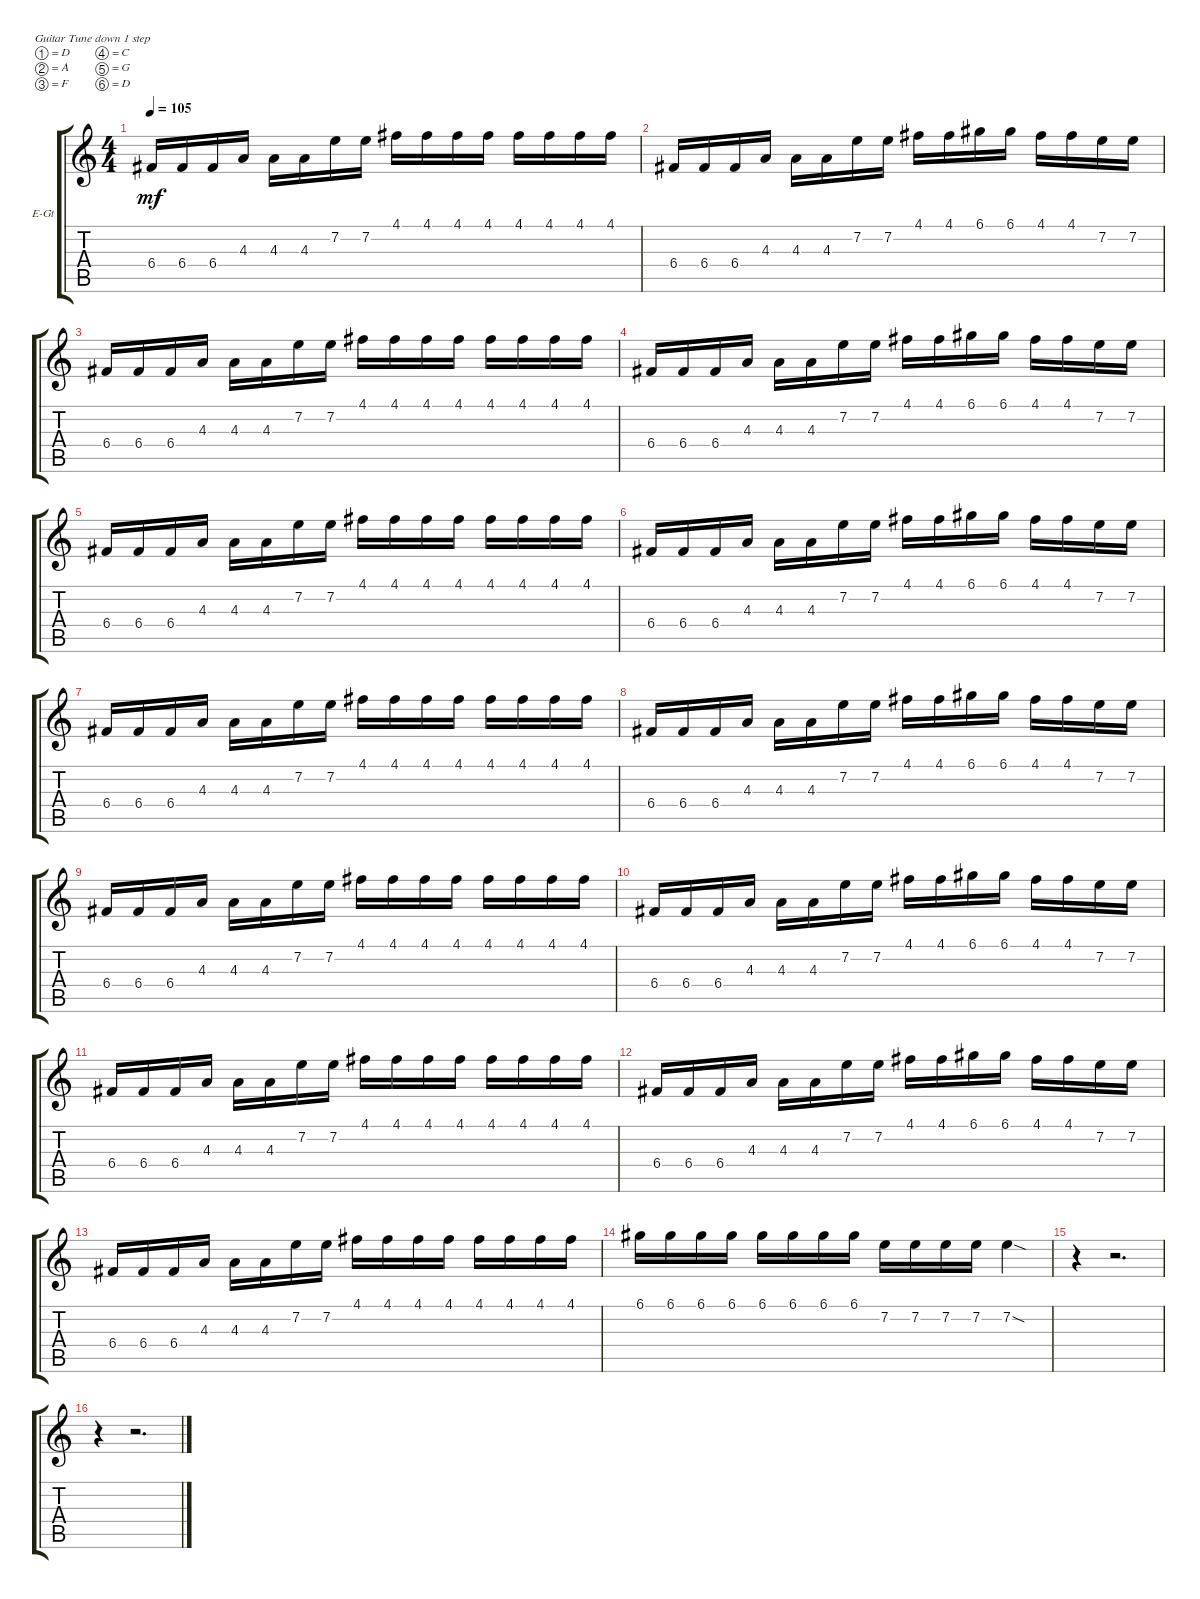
\bracketExtendMode groupsimilarinstruments
\firstSystemTrackNameOrientation horizontal
\otherSystemsTrackNameOrientation horizontal
\track ("Electric Guitar" "E-Gt") {instrument distortionguitar}
\staff {score tabs}
\tuning (D4 A3 F3 C3 G2 D2)
\ts (4 4)
\tempo 105
\clef g2
\ks c
6.4.16{dy mf} 6.4.16 6.4.16 4.3.16 4.3.16 4.3.16 7.2.16 7.2.16 4.1.16 4.1.16 4.1.16 4.1.16 4.1.16 4.1.16 4.1.16 4.1.16 |
6.4.16 6.4.16 6.4.16 4.3.16 4.3.16 4.3.16 7.2.16 7.2.16 4.1.16 4.1.16 6.1.16 6.1.16 4.1.16 4.1.16 7.2.16 7.2.16 |
6.4.16 6.4.16 6.4.16 4.3.16 4.3.16 4.3.16 7.2.16 7.2.16 4.1.16 4.1.16 4.1.16 4.1.16 4.1.16 4.1.16 4.1.16 4.1.16 |
6.4.16 6.4.16 6.4.16 4.3.16 4.3.16 4.3.16 7.2.16 7.2.16 4.1.16 4.1.16 6.1.16 6.1.16 4.1.16 4.1.16 7.2.16 7.2.16 |
6.4.16 6.4.16 6.4.16 4.3.16 4.3.16 4.3.16 7.2.16 7.2.16 4.1.16 4.1.16 4.1.16 4.1.16 4.1.16 4.1.16 4.1.16 4.1.16 |
6.4.16 6.4.16 6.4.16 4.3.16 4.3.16 4.3.16 7.2.16 7.2.16 4.1.16 4.1.16 6.1.16 6.1.16 4.1.16 4.1.16 7.2.16 7.2.16 |
6.4.16 6.4.16 6.4.16 4.3.16 4.3.16 4.3.16 7.2.16 7.2.16 4.1.16 4.1.16 4.1.16 4.1.16 4.1.16 4.1.16 4.1.16 4.1.16 |
6.4.16 6.4.16 6.4.16 4.3.16 4.3.16 4.3.16 7.2.16 7.2.16 4.1.16 4.1.16 6.1.16 6.1.16 4.1.16 4.1.16 7.2.16 7.2.16 |
6.4.16 6.4.16 6.4.16 4.3.16 4.3.16 4.3.16 7.2.16 7.2.16 4.1.16 4.1.16 4.1.16 4.1.16 4.1.16 4.1.16 4.1.16 4.1.16 |
6.4.16 6.4.16 6.4.16 4.3.16 4.3.16 4.3.16 7.2.16 7.2.16 4.1.16 4.1.16 6.1.16 6.1.16 4.1.16 4.1.16 7.2.16 7.2.16 |
6.4.16 6.4.16 6.4.16 4.3.16 4.3.16 4.3.16 7.2.16 7.2.16 4.1.16 4.1.16 4.1.16 4.1.16 4.1.16 4.1.16 4.1.16 4.1.16 |
6.4.16 6.4.16 6.4.16 4.3.16 4.3.16 4.3.16 7.2.16 7.2.16 4.1.16 4.1.16 6.1.16 6.1.16 4.1.16 4.1.16 7.2.16 7.2.16 |
6.4.16 6.4.16 6.4.16 4.3.16 4.3.16 4.3.16 7.2.16 7.2.16 4.1.16 4.1.16 4.1.16 4.1.16 4.1.16 4.1.16 4.1.16 4.1.16 |
6.1.16 6.1.16 6.1.16 6.1.16 6.1.16 6.1.16 6.1.16 6.1.16 7.2.16 7.2.16 7.2.16 7.2.16 7.2{sod}.4 |
r.4 r.2{d} |
r.4 r.2{d}
